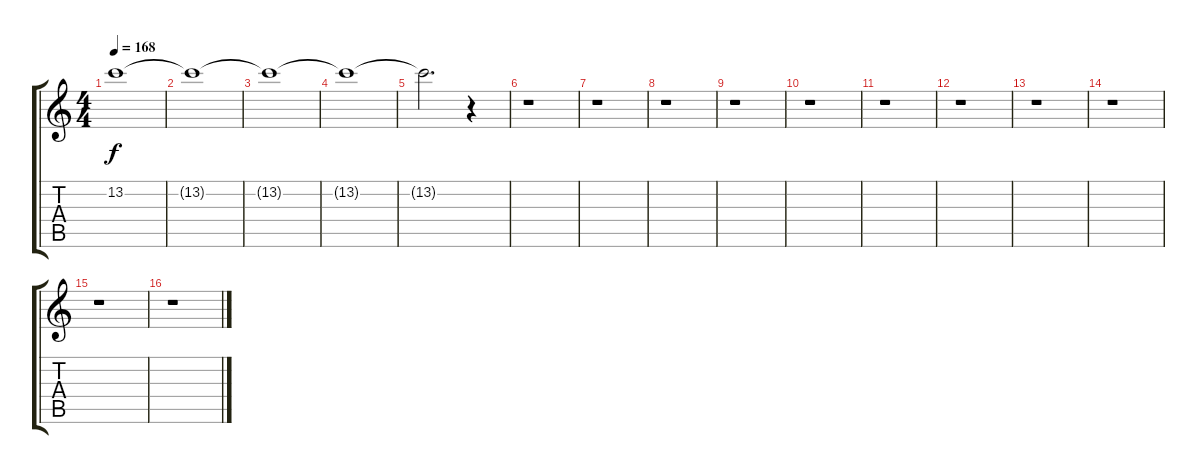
\track "" {instrument distortionguitar}
\staff {score tabs}
\tuning (E4 B3 G3 D3 A2 E2) {hide}
\ts (4 4)
\tempo 168
\clef g2
\ks c
13.2{t}.1{dy f} |
13.2{t}.1 |
13.2{t}.1 |
13.2{t}.1 |
13.2{t}.2{d} r.4 |
r.1 |
r.1 |
r.1 |
r.1 |
r.1 |
r.1 |
r.1 |
r.1 |
r.1 |
r.1 |
r.1
